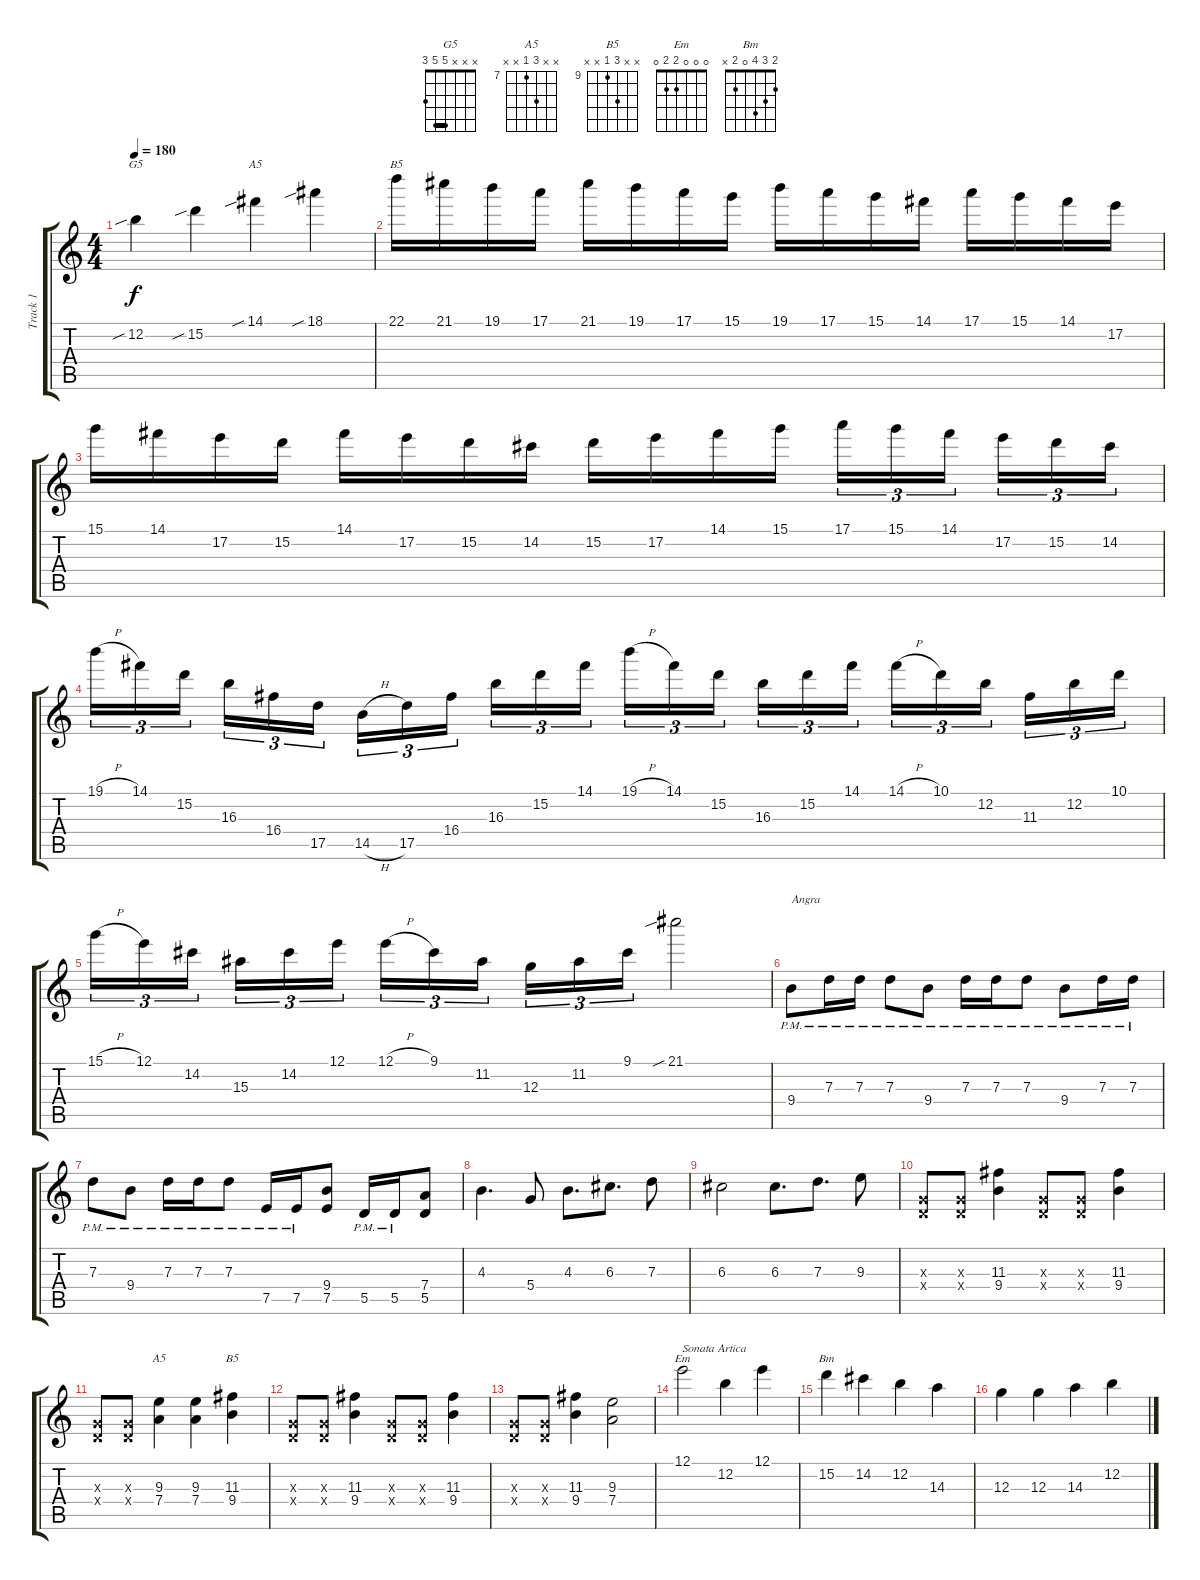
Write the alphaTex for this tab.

\track ("Track 1" "Track 1") {instrument overdrivenguitar}
\staff {score tabs}
\tuning (E4 B3 G3 D3 A2 E2) {hide}
\chord ("G5" x x x 5 5 3) {barre 5}
\chord ("A5" x x 2 2 0 x) {barre 2}
\chord ("B5" x x 4 4 2 x) {barre 4}
\chord ("A5" x x 9 7 x x) {firstfret 7}
\chord ("B5" x x 11 9 x x) {firstfret 9}
\chord ("Em" 0 0 0 2 2 0)
\chord ("Bm" 2 3 4 0 2 x)
\ts (4 4)
\tempo 180
\clef g2
\ks c
12.2{sib}.4{ch "G5" dy f} 15.2{sib}.4 14.1{sib}.4{ch "A5"} 18.1{sib}.4 |
22.1.16{ch "B5"} 21.1.16 19.1.16 17.1.16 21.1.16 19.1.16 17.1.16 15.1.16 19.1.16 17.1.16 15.1.16 14.1.16 17.1.16 15.1.16 14.1.16 17.2.16 |
15.1.16 14.1.16 17.2.16 15.2.16 14.1.16 17.2.16 15.2.16 14.2.16 15.2.16 17.2.16 14.1.16 15.1.16 17.1.16{tu (3 2)} 15.1.16{tu (3 2)} 14.1.16{tu (3 2) beam splitsecondary} 17.2.16{tu (3 2)} 15.2.16{tu (3 2)} 14.2.16{tu (3 2)} |
19.1{h}.16{tu (3 2)} 14.1.16{tu (3 2)} 15.2.16{tu (3 2) beam splitsecondary} 16.3.16{tu (3 2)} 16.4.16{tu (3 2)} 17.5.16{tu (3 2)} 14.5{h}.16{tu (3 2)} 17.5.16{tu (3 2)} 16.4.16{tu (3 2) beam splitsecondary} 16.3.16{tu (3 2)} 15.2.16{tu (3 2)} 14.1.16{tu (3 2)} 19.1{h}.16{tu (3 2)} 14.1.16{tu (3 2)} 15.2.16{tu (3 2) beam splitsecondary} 16.3.16{tu (3 2)} 15.2.16{tu (3 2)} 14.1.16{tu (3 2)} 14.1{h}.16{tu (3 2)} 10.1.16{tu (3 2)} 12.2.16{tu (3 2) beam splitsecondary} 11.3.16{tu (3 2)} 12.2.16{tu (3 2)} 10.1.16{tu (3 2)} |
15.1{h}.16{tu (3 2)} 12.1.16{tu (3 2)} 14.2.16{tu (3 2) beam splitsecondary} 15.3.16{tu (3 2)} 14.2.16{tu (3 2)} 12.1.16{tu (3 2)} 12.1{h}.16{tu (3 2)} 9.1.16{tu (3 2)} 11.2.16{tu (3 2) beam splitsecondary} 12.3.16{tu (3 2)} 11.2.16{tu (3 2)} 9.1.16{tu (3 2)} 21.1{sib}.2 |
9.4{pm}.8{txt "Angra"} 7.3{pm}.16 7.3{pm}.16 7.3{pm}.8 9.4{pm}.8 7.3{pm}.16 7.3{pm}.16 7.3{pm}.8 9.4{pm}.8 7.3{pm}.16 7.3{pm}.16 |
7.3{pm}.8 9.4{pm}.8 7.3{pm}.16 7.3{pm}.16 7.3{pm}.8 7.5{pm}.16 7.5{pm}.16 (9.4 7.5).8 5.5{pm}.16 5.5{pm}.16 (7.4 5.5).8 |
4.3.4{d} 5.4.8 4.3.8{d} 6.3.8{d} 7.3.8 |
6.3.2 6.3.8{d} 7.3.8{d} 9.3.8 |
(0.3{x} 0.4{x}).8 (0.3{x} 0.4{x}).8 (11.3 9.4).4 (0.3{x} 0.4{x}).8 (0.3{x} 0.4{x}).8 (11.3 9.4).4 |
(0.3{x} 0.4{x}).8 (0.3{x} 0.4{x}).8 (9.3 7.4).4{ch "A5"} (9.3 7.4).4 (11.3 9.4).4{ch "B5"} |
(0.3{x} 0.4{x}).8 (0.3{x} 0.4{x}).8 (11.3 9.4).4 (0.3{x} 0.4{x}).8 (0.3{x} 0.4{x}).8 (11.3 9.4).4 |
(0.3{x} 0.4{x}).8 (0.3{x} 0.4{x}).8 (11.3 9.4).4 (9.3 7.4).2 |
12.1.2{ch "Em" txt "Sonata Artica"} 12.2.4 12.1.4 |
15.2.4{ch "Bm"} 14.2.4 12.2.4 14.3.4 |
12.3.4 12.3.4 14.3.4 12.2.4
